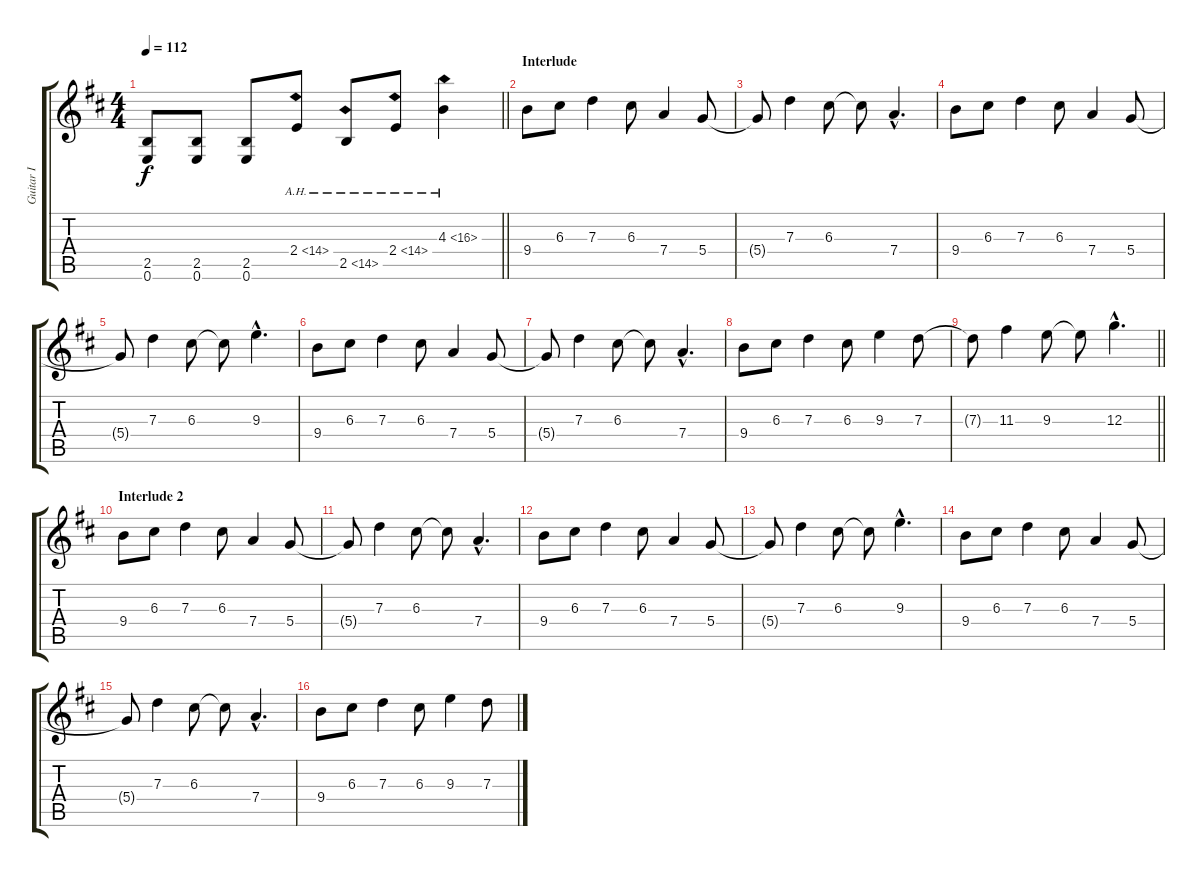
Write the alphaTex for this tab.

\track ("Guitar I" "Guitar I") {instrument acousticguitarsteel}
\staff {score tabs}
\tuning (E4 B3 G3 D3 A2 E2) {hide}
\ts (4 4)
\tempo 112
\clef g2
\barLineRight lightlight
\ks bminor
(2.5 0.6).8{dy f} (2.5 0.6).8 (2.5 0.6).8 2.4{ah 12}.8 2.5{ah 12}.8 2.4{ah 12}.8 4.3{ah 12}.4 |
\section ("" "Interlude")
9.4.8{volume 16} 6.3.8 7.3.4 6.3.8 7.4.4 5.4.8 |
5.4{t}.8 7.3.4 6.3.8 6.3{t}.8 7.4{hac}.4{d} |
9.4.8 6.3.8 7.3.4 6.3.8 7.4.4 5.4.8 |
5.4{t}.8 7.3.4 6.3.8 6.3{t}.8 9.3{hac}.4{d} |
9.4.8 6.3.8 7.3.4 6.3.8 7.4.4 5.4.8 |
5.4{t}.8 7.3.4 6.3.8 6.3{t}.8 7.4{hac}.4{d} |
9.4.8 6.3.8 7.3.4 6.3.8 9.3.4 7.3.8 |
\barLineRight lightlight
7.3{t}.8 11.3.4 9.3.8 9.3{t}.8 12.3{hac}.4{d} |
\section ("" "Interlude 2")
9.4.8 6.3.8 7.3.4 6.3.8 7.4.4 5.4.8 |
5.4{t}.8 7.3.4 6.3.8 6.3{t}.8 7.4{hac}.4{d} |
9.4.8 6.3.8 7.3.4 6.3.8 7.4.4 5.4.8 |
5.4{t}.8 7.3.4 6.3.8 6.3{t}.8 9.3{hac}.4{d} |
9.4.8 6.3.8 7.3.4 6.3.8 7.4.4 5.4.8 |
5.4{t}.8 7.3.4 6.3.8 6.3{t}.8 7.4{hac}.4{d} |
9.4.8 6.3.8 7.3.4 6.3.8 9.3.4 7.3.8
